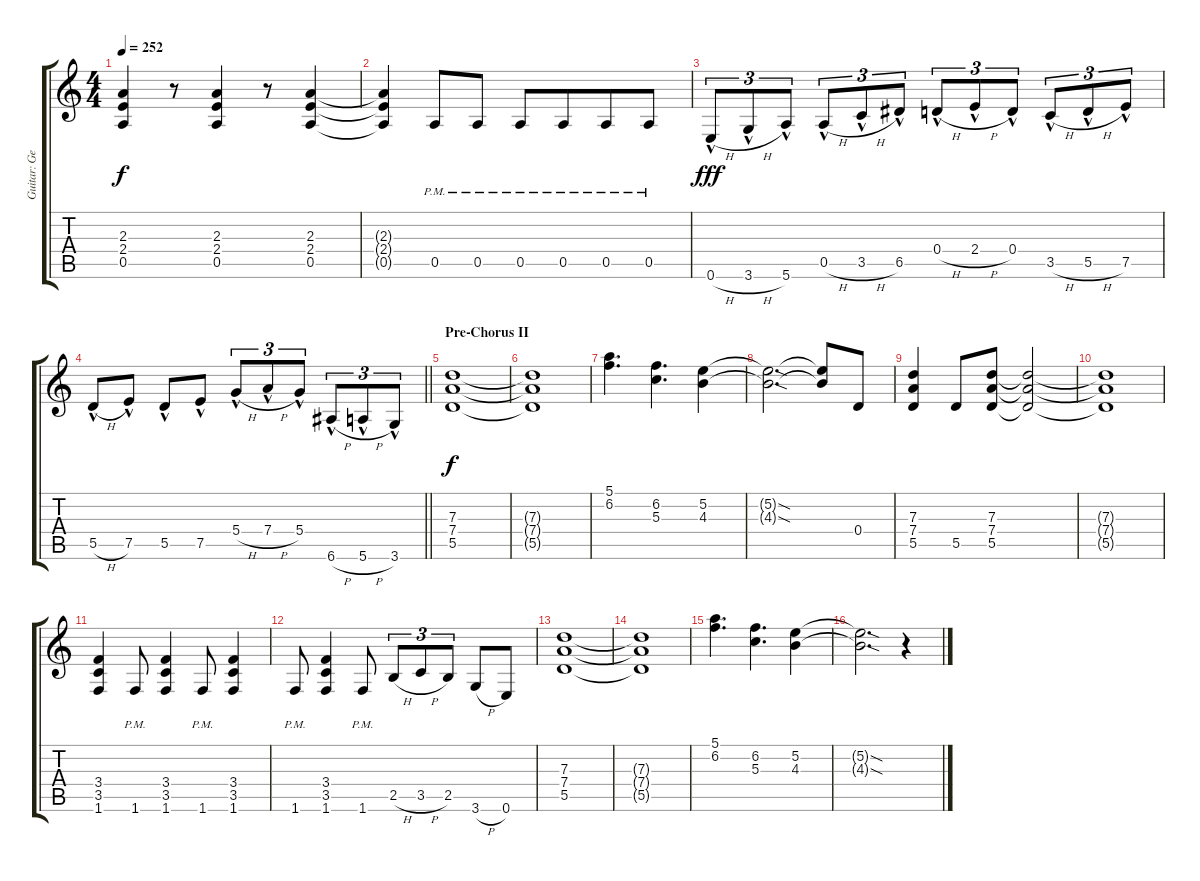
\track ("Guitar: George" "Guitar: Ge") {instrument overdrivenguitar}
\staff {score tabs}
\tuning (E4 B3 G3 D3 A2 E2) {hide}
\ts (4 4)
\tempo 252
\clef g2
\ks c
(2.3 2.4 0.5).4{dy f} r.8 (2.3 2.4 0.5).4 r.8 (2.3 2.4 0.5).4 |
(2.3{t} 2.4{t} 0.5{t}).4{beam merge} 0.5{pm}.8 0.5{pm}.8 0.5{pm}.8 0.5{pm}.8{beam merge} 0.5{pm}.8 0.5{pm}.8 |
0.6{h hac}.8{tu (3 2) dy fff} 3.6{h hac}.8{tu (3 2)} 5.6{hac}.8{tu (3 2)} 0.5{h hac}.8{tu (3 2)} 3.5{h hac}.8{tu (3 2)} 6.5{hac}.8{tu (3 2)} 0.4{h hac}.8{tu (3 2)} 2.4{h hac}.8{tu (3 2)} 0.4{hac}.8{tu (3 2)} 3.5{h hac}.8{tu (3 2)} 5.5{h hac}.8{tu (3 2)} 7.5{hac}.8{tu (3 2)} |
\barLineRight lightlight
5.5{h hac}.8 7.5{hac}.8 5.5{hac}.8 7.5{hac}.8 5.4{h hac}.8{tu (3 2)} 7.4{h hac}.8{tu (3 2)} 5.4{hac}.8{tu (3 2)} 6.6{h hac}.8{tu (3 2)} 5.6{h hac}.8{tu (3 2)} 3.6{hac}.8{tu (3 2)} |
\section ("" "Pre-Chorus II")
(7.3 7.4 5.5).1{dy f} |
(7.3{t} 7.4{t} 5.5{t}).1 |
(5.1 6.2).4{d} (6.2 5.3).4{d} (5.2 4.3).4 |
(5.2{sod t} 4.3{sod t}).2{d} (5.2{t} 4.3{t}).8 0.4.8 |
(7.3 7.4 5.5).4 5.5.8 (7.3 7.4 5.5).8 (7.3{t} 7.4{t} 5.5{t}).2 |
(7.3{t} 7.4{t} 5.5{t}).1 |
(3.4 3.5 1.6).4 1.6{pm}.8 (3.4 3.5 1.6).4 1.6{pm}.8 (3.4 3.5 1.6).4 |
1.6{pm}.8 (3.4 3.5 1.6).4 1.6{pm}.8 2.5{h}.8{tu (3 2)} 3.5{h}.8{tu (3 2)} 2.5.8{tu (3 2)} 3.6{h}.8 0.6.8 |
(7.3 7.4 5.5).1 |
(7.3{t} 7.4{t} 5.5{t}).1 |
(5.1 6.2).4{d} (6.2 5.3).4{d} (5.2 4.3).4 |
(5.2{sod t} 4.3{sod t}).2{d} r.4
